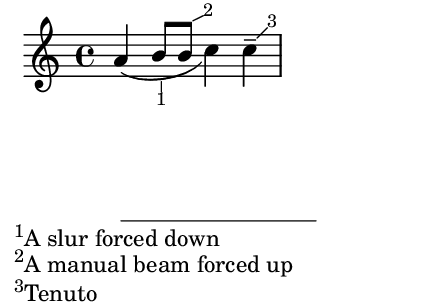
%% Generated by lilypond-book
%% Options: [exampleindent=10.16\mm,indent=0\mm,line-width=160\mm,paper-height=845.047\pt,paper-width=597.508\pt,papersize="a8landscape",quote]
\include "lilypond-book-preamble.ly"


% ****************************************************************
% Start cut-&-pastable-section
% ****************************************************************

#(ly:set-option 'eps-box-padding 3.000000)



\paper {
  #(set-paper-size "a8landscape")
  indent = 0\mm
}

\layout {
  
}




% ****************************************************************
% ly snippet:
% ****************************************************************
\sourcefileline 1477
\book {
  \header { tagline = ##f }
  \relative {
    a'4_\footnote #'(0 . -1) "A slur forced down" (
    b8^\footnote #'(1 . 0.5) "A manual beam forced up" [
    b8 ]
    c4 )
    c-\footnote #'(1 . 1) "Tenuto" --
  }
}


% ****************************************************************
% end ly snippet
% ****************************************************************
